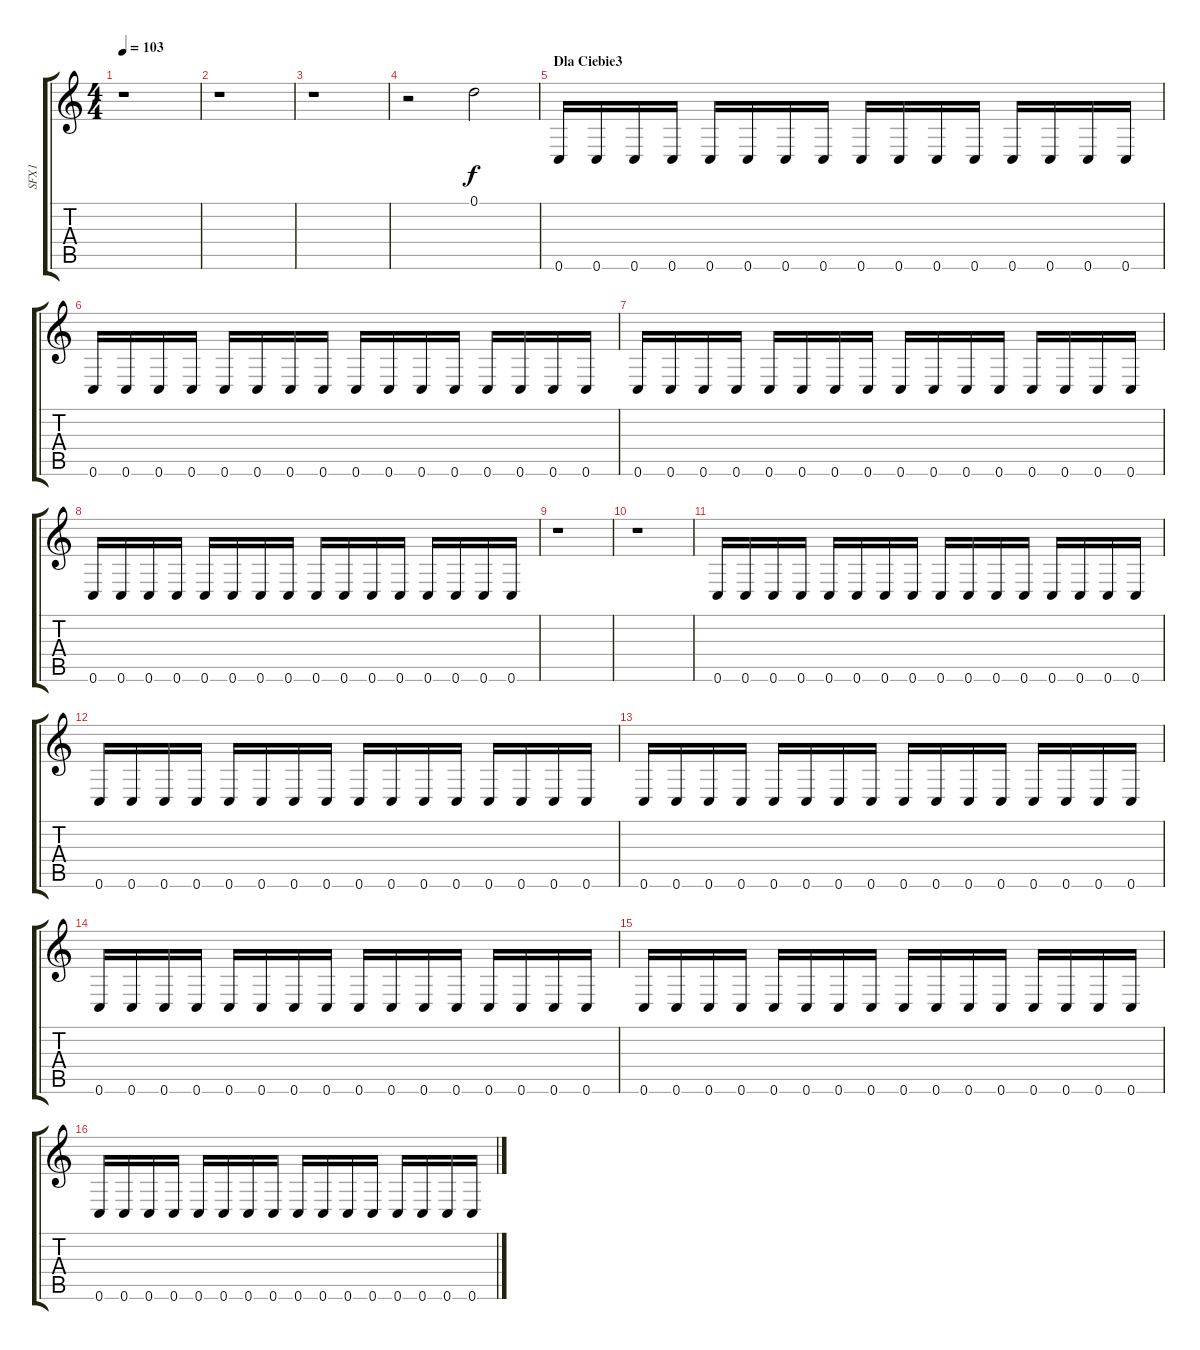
\track ("SFX1" "SFX1") {instrument banjo}
\staff {score tabs}
\tuning (D4 A3 F3 C3 G2 C2) {hide}
\displaytranspose 12
\ts (4 4)
\tempo 103
\clef g2
\ks c
r.1{dy f} |
r.1 |
r.1 |
r.2{volume 7 balance 8 instrument reversecymbal} 0.1.2 |
\section ("" "Dla Ciebie3")
0.6.16{volume 8 balance 8 instrument lead5charang} 0.6.16 0.6.16 0.6.16 0.6.16 0.6.16 0.6.16 0.6.16 0.6.16 0.6.16 0.6.16 0.6.16 0.6.16 0.6.16 0.6.16 0.6.16 |
0.6.16{volume 8 balance 8 instrument lead5charang} 0.6.16 0.6.16 0.6.16 0.6.16 0.6.16 0.6.16 0.6.16 0.6.16 0.6.16 0.6.16 0.6.16 0.6.16 0.6.16 0.6.16 0.6.16 |
0.6.16{volume 8 balance 8 instrument lead5charang} 0.6.16 0.6.16 0.6.16 0.6.16 0.6.16 0.6.16 0.6.16 0.6.16 0.6.16 0.6.16 0.6.16 0.6.16 0.6.16 0.6.16 0.6.16 |
0.6.16{volume 8 balance 8 instrument lead5charang} 0.6.16 0.6.16 0.6.16 0.6.16 0.6.16 0.6.16 0.6.16 0.6.16 0.6.16 0.6.16 0.6.16 0.6.16 0.6.16 0.6.16 0.6.16 |
r.1 |
r.1 |
0.6.16{volume 8 balance 8 instrument lead5charang} 0.6.16 0.6.16 0.6.16 0.6.16 0.6.16 0.6.16 0.6.16 0.6.16 0.6.16 0.6.16 0.6.16 0.6.16 0.6.16 0.6.16 0.6.16 |
0.6.16{volume 8 balance 8 instrument lead5charang} 0.6.16 0.6.16 0.6.16 0.6.16 0.6.16 0.6.16 0.6.16 0.6.16 0.6.16 0.6.16 0.6.16 0.6.16 0.6.16 0.6.16 0.6.16 |
0.6.16{volume 8 balance 8 instrument lead5charang} 0.6.16 0.6.16 0.6.16 0.6.16 0.6.16 0.6.16 0.6.16 0.6.16 0.6.16 0.6.16 0.6.16 0.6.16 0.6.16 0.6.16 0.6.16 |
0.6.16{volume 8 balance 8 instrument lead5charang} 0.6.16 0.6.16 0.6.16 0.6.16 0.6.16 0.6.16 0.6.16 0.6.16 0.6.16 0.6.16 0.6.16 0.6.16 0.6.16 0.6.16 0.6.16 |
0.6.16{volume 8 balance 8 instrument lead5charang} 0.6.16 0.6.16 0.6.16 0.6.16 0.6.16 0.6.16 0.6.16 0.6.16 0.6.16 0.6.16 0.6.16 0.6.16 0.6.16 0.6.16 0.6.16 |
0.6.16{volume 8 balance 8 instrument lead5charang} 0.6.16 0.6.16 0.6.16 0.6.16 0.6.16 0.6.16 0.6.16 0.6.16 0.6.16 0.6.16 0.6.16 0.6.16 0.6.16 0.6.16 0.6.16
